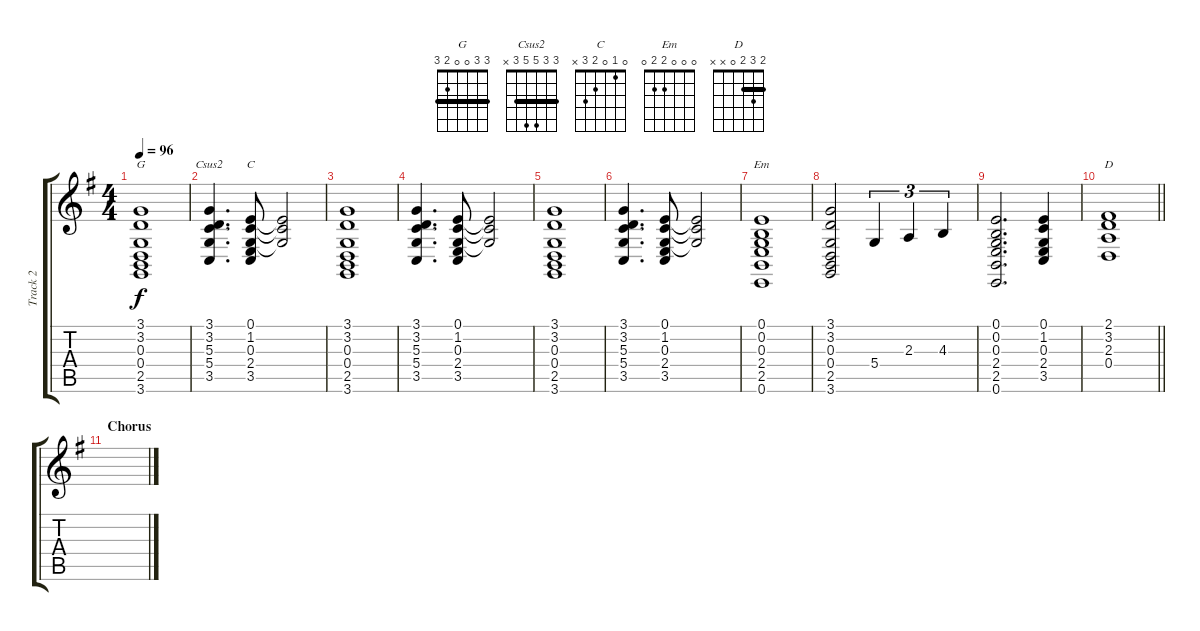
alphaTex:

\track ("Track 2" "Track 2") {instrument electricgrandpiano}
\staff {score tabs}
\tuning (E4 B3 G3 D3 A2 E2) {hide}
\chord ("G" 3 3 0 0 2 3) {barre 3}
\chord ("Csus2" 3 3 5 5 3 x) {barre 3}
\chord ("C" 0 1 0 2 3 x)
\chord ("Em" 0 0 0 2 2 0)
\chord ("D" 2 3 2 0 x x) {barre 2}
\ts (4 4)
\tempo 96
\clef g2
\ks g
(3.1 3.2 0.3 0.4 2.5 3.6).1{ch "G" dy f} |
(3.1 3.2 5.3 5.4 3.5).4{d ch "Csus2"} (0.1 1.2 0.3 2.4 3.5).8{ch "C"} (0.1{t} 1.2{t} 0.3{t}).2 |
(3.1 3.2 0.3 0.4 2.5 3.6).1 |
(3.1 3.2 5.3 5.4 3.5).4{d} (0.1 1.2 0.3 2.4 3.5).8 (0.1{t} 1.2{t} 0.3{t}).2 |
(3.1 3.2 0.3 0.4 2.5 3.6).1 |
(3.1 3.2 5.3 5.4 3.5).4{d} (0.1 1.2 0.3 2.4 3.5).8 (0.1{t} 1.2{t} 0.3{t}).2 |
(0.1 0.2 0.3 2.4 2.5 0.6).1{ch "Em"} |
(3.1 3.2 0.3 0.4 2.5 3.6).2 5.4.4{tu (3 2)} 2.3.4{tu (3 2)} 4.3.4{tu (3 2)} |
(0.1 0.2 0.3 2.4 2.5 0.6).2{d} (0.1 1.2 0.3 2.4 3.5).4 |
\barLineRight lightlight
(2.1 3.2 2.3 0.4).1{ch "D"} |
\section ("" "Chorus")
